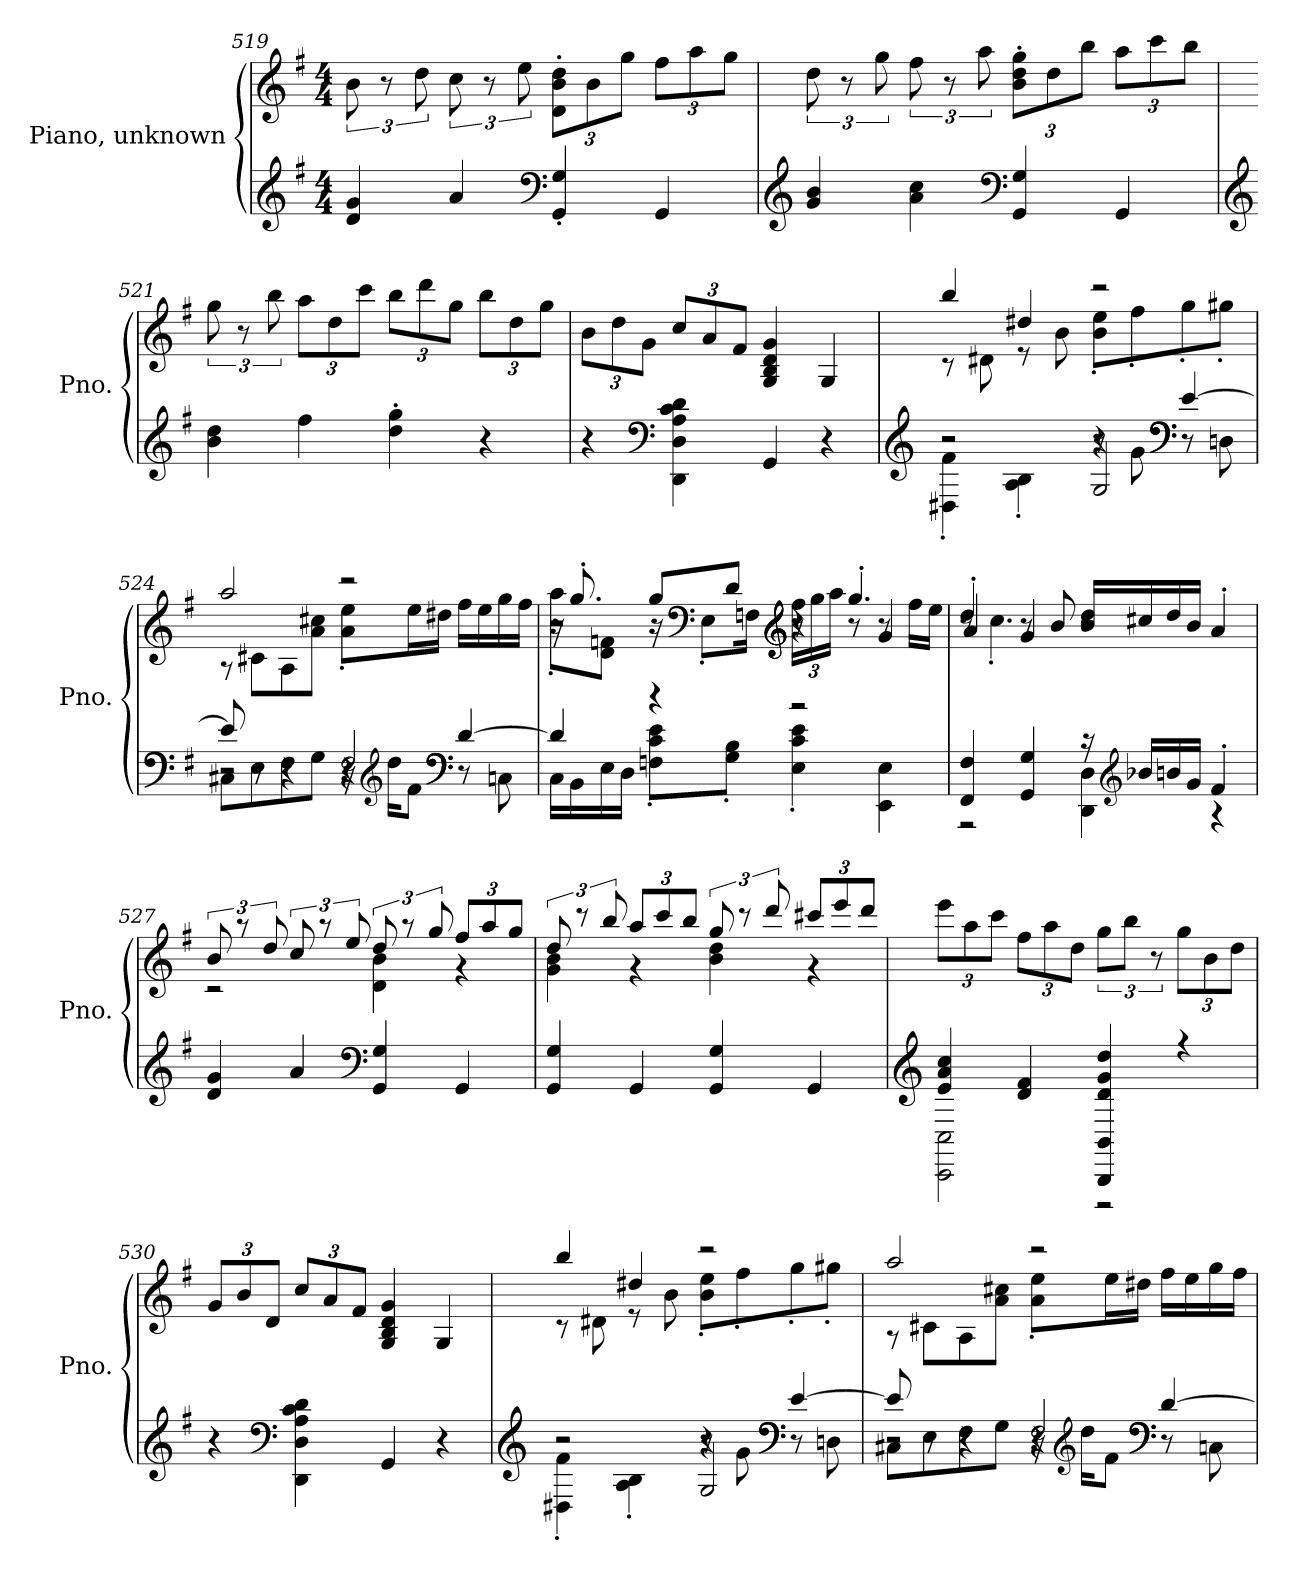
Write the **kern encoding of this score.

**kern	**kern
*part1	*part1
*staff2	*staff1
*I"Piano, unknown	*
*I'Pno.	*
!!LO:PB:g=z
*clefG2	*clefG2
*k[f#]	*k[f#]
*M4/4	*M4/4
=519	=519
4d/ 4g/	12b\
.	12r
.	12dd\
4a/	12cc\
.	12r
.	12ee\
*clefF4	*
*	*Xbrackettup
4GG/' 4G/'	12d\' 12b\' 12dd\'L
.	12b\
.	12gg\J
4GG/	12ff#\L
.	12aa\
.	12gg\J
=520	=520
*clefG2	*
*	*brackettup
4g/ 4b/	12dd\
.	12r
.	12gg\
4a\ 4cc\	12ff#\
.	12r
.	12aa\
*clefF4	*
*	*Xbrackettup
4GG/ 4G/	12b\' 12dd\' 12gg\'L
.	12dd\
.	12bb\J
4GG/	12aa\L
.	12ccc\
.	12bb\J
=521	=521
*clefG2	*
*	*brackettup
4b\ 4dd\	12gg\
.	12r
.	12bb\
*	*Xbrackettup
4ff#\	12aa\L
.	12dd\
.	12ccc\J
4dd\' 4gg\'	12bb\L
.	12ddd\
.	12gg\J
4r	12bb\L
.	12dd\
.	12gg\J
!!LO:LB:g=z
=522	=522
4r	12b\L
.	12dd\
.	12g\J
*clefF4	*
4DD\ 4D\ 4A\ 4c\ 4d\	12cc/L
.	12a/
.	12f#/J
4GG/	4G/ 4B/ 4d/ 4g/
4r	4G/
=523	=523
*clefG2	*
*^	*^
*	*^	*	*
2r	4D#X\' 4f#\'	2r	4bb/	8r
.	.	.	.	8d#X\
.	4A\' 4B\'	.	4dd#X/	8r
.	.	.	.	8b\
4r	8r	2G/	2r	8b\' 8ee\'L
.	8g\	.	.	8ff#'\
*clefF4	*	*	*	*
[4e/	8r	.	.	8gg'\
.	8Dn\	.	.	8gg#X'\J
=524	=524	=524	=524	=524
8e/]	8C#X\L	2r	2aa/	8r
8r	8E\	.	.	8c#X\L
4r	8F#\	.	.	8A\
.	8G\J	.	.	8a\ 8cc#X\J
4r	16r	2F#/	2r	8a\' 8ee\'L
*clefG2	*	*	*	*
.	16dd\KL	.	.	.
.	8f#\J	.	.	16ee\L
.	.	.	.	16dd#X\JJ
*clefF4	*	*	*	*
[4d/	8r	.	.	16ff#\LL
.	.	.	.	16ee\
.	8Cn\	.	.	16gg\
.	.	.	.	16ff#\JJ
*	*v	*v	*	*
!!LO:LB:g=z
=525	=525	=525	=525
*	*	*	*^
4d/]	16C\LL	16r	8aa'\L	2r
.	16BB\	8.gg'/	.	.
.	16E\	.	8d\ 8fn\J	.
.	16D\JJ	.	.	.
4r	8Fn\' 8c\' 8e\'L	8gg/L	16r	.
*	*	*clefF4	*	*
.	.	.	8E'\L	.
.	8G\' 8B\'J	8d/J	.	.
.	.	.	16Fn\Jk	.
*	*	*clefG2	*	*
2r	4E\' 4c\' 4e\'	8r	24ff#\LL	4r
.	.	.	24gg\	.
.	.	.	24aa\JJ	.
.	.	4.gg'/	8r	.
.	4EE\ 4E\	.	8r	4g/
.	.	.	16ff#\LL	.
.	.	.	16ee\JJ	.
=526	=526	=526	=526	=526
4FF#/ 4F#/	2r	4dd'/	8r	4a/
.	.	.	4.cc'\	.
4GG/ 4G/	.	8r	.	4g/
.	.	8b/	.	.
16r	4DD\ 4D\	16b/ 16dd/LL	2r	2r
*clefG2	*	*	*	*
16b-X/LL	.	16cc#X/	.	.
16bn/	.	16dd/	.	.
16g/JJ	.	16b/JJ	.	.
4f#'/	4r	4a'/	.	.
*v	*v	*	*	*
*	*v	*v	*v
!!LO:LB:g=z
=527	=527
*	*brackettup
*	*^
4d/ 4g/	12b/	2r
.	12r	.
.	12dd/	.
4a/	12cc/	.
.	12r	.
.	12ee/	.
*clefF4	*	*
4GG/ 4G/	12dd/	4d\ 4b\
.	12r	.
.	12gg/	.
*	*Xbrackettup	*
4GG/	12ff#/L	4r
.	12aa/	.
.	12gg/J	.
=528	=528	=528
*	*brackettup	*
4GG/ 4G/	12dd/	4g\ 4b\
.	12r	.
.	12bb/	.
*	*Xbrackettup	*
4GG/	12aa/L	4r
.	12ccc/	.
.	12bb/J	.
*	*brackettup	*
4GG/ 4G/	12gg/	4b\ 4dd\
.	12r	.
.	12ddd/	.
*	*Xbrackettup	*
4GG/	12ccc#X/L	4r
.	12eee/	.
.	12ddd/J	.
*	*v	*v
!!LO:LB:g=z
=529	=529
*clefG2	*
*^	*
4e/ 4a/ 4cc/	2CC\ 2C\	12eee\L
.	.	12aa\
.	.	12ccc\J
4d/ 4f#/	.	12ff#\L
.	.	12aa\
.	.	12dd\J
*	*	*brackettup
4BBB/ 4BB/ 4d/ 4g/ 4dd/	2r	12gg\L
.	.	12bb\J
.	.	12r
*	*	*Xbrackettup
4r	.	12gg\L
.	.	12b\
.	.	12dd\J
*v	*v	*
=530	=530
4r	12g/L
.	12b/
.	12d/J
*clefF4	*
4DD\ 4D\ 4A\ 4c\ 4d\	12cc/L
.	12a/
.	12f#/J
4GG/	4G/ 4B/ 4d/ 4g/
4r	4G/
=531	=531
*clefG2	*
*^	*^
*	*^	*	*
2r	4D#X\' 4f#\'	2r	4bb/	8r
.	.	.	.	8d#X\
.	4A\' 4B\'	.	4dd#X/	8r
.	.	.	.	8b\
4r	8r	2G/	2r	8b\' 8ee\'L
.	8g\	.	.	8ff#'\
*clefF4	*	*	*	*
[4e/	8r	.	.	8gg'\
.	8Dn\	.	.	8gg#X'\J
!!LO:LB:g=z	!!
=532	=532	=532	=532	=532
8e/]	8C#X\L	2r	2aa/	8r
8r	8E\	.	.	8c#X\L
4r	8F#\	.	.	8A\
.	8G\J	.	.	8a\ 8cc#X\J
4r	16r	2F#/	2r	8a\' 8ee\'L
*clefG2	*	*	*	*
.	16dd\KL	.	.	.
.	8f#\J	.	.	16ee\L
.	.	.	.	16dd#X\JJ
*clefF4	*	*	*	*
[4d/	8r	.	.	16ff#\LL
.	.	.	.	16ee\
.	8Cn\	.	.	16gg\
.	.	.	.	16ff#\JJ
*v	*v	*v	*	*
*	*v	*v
=	=
*-	*-
